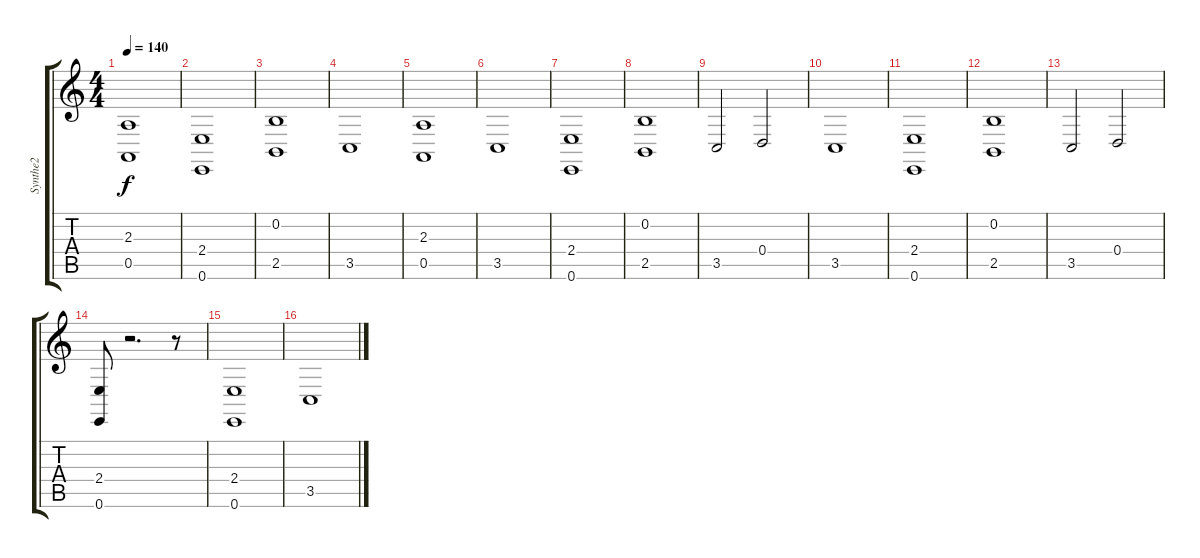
\track ("Synthe2" "Synthe2") {instrument stringensemble1}
\staff {score tabs}
\tuning (E4 B3 G3 D3 A2 E2) {hide}
\ts (4 4)
\tempo 140
\clef g2
\ks c
(2.3 0.5).1{dy f} |
(2.4 0.6).1 |
(0.2 2.5).1 |
3.5.1 |
(2.3 0.5).1 |
3.5.1 |
(2.4 0.6).1 |
(0.2 2.5).1 |
3.5.2 0.4.2 |
3.5.1 |
(2.4 0.6).1 |
(0.2 2.5).1 |
3.5.2 0.4.2 |
(2.4 0.6).8 r.2{d} r.8 |
(2.4 0.6).1 |
3.5.1
